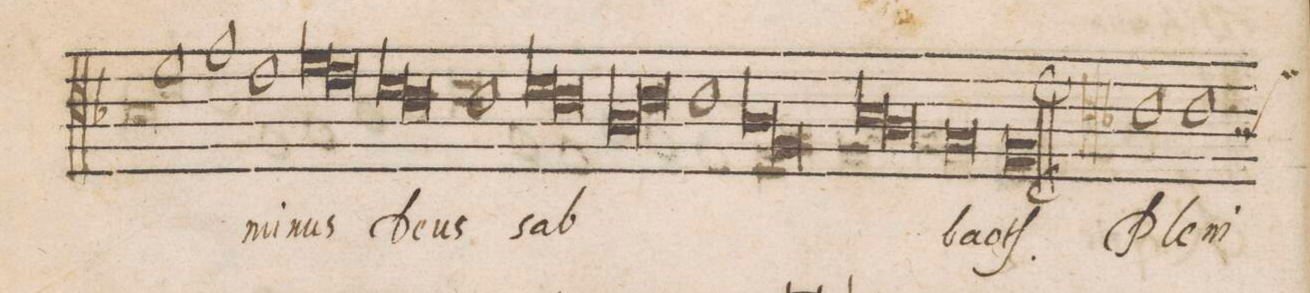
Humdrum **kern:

**kern	**text
*I"TENOR	*
*clefC4	*
*k[b-]	*
*met(C|)	*
*M2/1	*
1f	.
1g	.
=23-	=23-
1e	-mi-
*lig	*
1f	-nus
=24-	=24-
1e	.
*Xlig	*
*lig	*
1d	De-
=25-	=25-
1c	.
*Xlig	*
1c	-us
=26-	=26-
*lig	*
1d	sab-
1c	.
*Xlig	*
=27-	=27-
*lig	*
1A	.
1c	.
*Xlig	*
=28-	=28-
1c	.
*lig	*
1A	.
=29-	=29-
1F	.
*Xlig	*
*lig	*
1B-	.
=30-	=30-
1A	.
*Xlig	*
0G	-ba-
=31-	=31-
1Fl/	-oth.
=32||-	=32||-
1c	Ple-
1c	-ni
*custos:A	*
=33-	=33-
*-	*-
